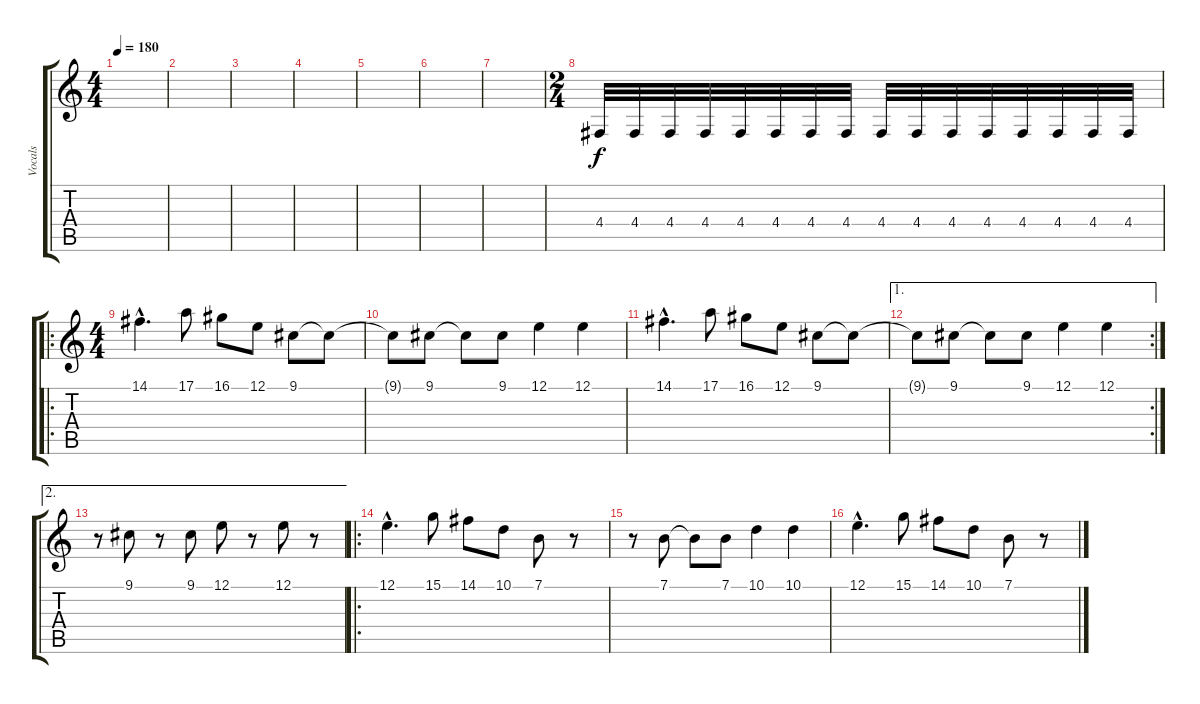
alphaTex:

\track ("Vocals" "Vocals") {instrument orchestrahit}
\staff {score tabs}
\tuning (E4 B3 G3 D3 A2 E2) {hide}
\ts (4 4)
\tempo 180
\clef g2
\ks c
|
|
|
|
|
|
|
\ts (2 4)
4.4.32 4.4.32 4.4.32 4.4.32 4.4.32 4.4.32 4.4.32 4.4.32 4.4.32 4.4.32 4.4.32 4.4.32 4.4.32 4.4.32 4.4.32 4.4.32 |
\ro
\ts (4 4)
14.1{hac}.4{d} 17.1.8 16.1.8 12.1.8 9.1.8 9.1{t}.8 |
9.1{t}.8 9.1.8 9.1{t}.8 9.1.8 12.1.4 12.1.4 |
14.1{hac}.4{d} 17.1.8 16.1.8 12.1.8 9.1.8 9.1{t}.8 |
\ae 1
\rc 2
9.1{t}.8 9.1.8 9.1{t}.8 9.1.8 12.1.4 12.1.4 |
\ae 2
r.8 9.1.8 r.8 9.1.8 12.1.8 r.8 12.1.8 r.8 |
\ro
12.1{hac}.4{d} 15.1.8 14.1.8 10.1.8 7.1.8 r.8 |
r.8 7.1.8 7.1{t}.8 7.1.8 10.1.4 10.1.4 |
12.1{hac}.4{d} 15.1.8 14.1.8 10.1.8 7.1.8 r.8
